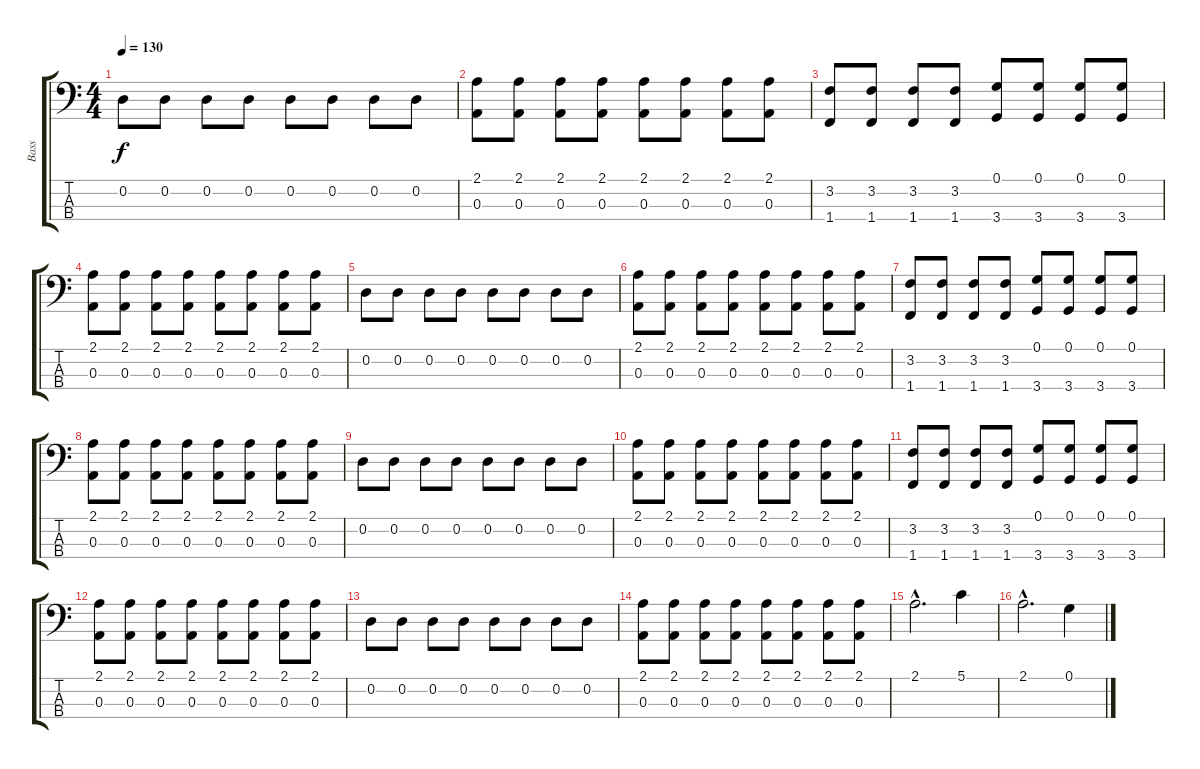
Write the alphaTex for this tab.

\track ("Bass" "Bass") {instrument fretlessbass}
\staff {score tabs}
\tuning (G2 D2 A1 E1) {hide}
\ts (4 4)
\tempo 130
\clef f4
\ks c
0.2.8{dy f} 0.2.8 0.2.8 0.2.8 0.2.8 0.2.8 0.2.8 0.2.8 |
(2.1 0.3).8 (2.1 0.3).8 (2.1 0.3).8 (2.1 0.3).8 (2.1 0.3).8 (2.1 0.3).8 (2.1 0.3).8 (2.1 0.3).8 |
(3.2 1.4).8 (3.2 1.4).8 (3.2 1.4).8 (3.2 1.4).8 (0.1 3.4).8 (0.1 3.4).8 (0.1 3.4).8 (0.1 3.4).8 |
(2.1 0.3).8 (2.1 0.3).8 (2.1 0.3).8 (2.1 0.3).8 (2.1 0.3).8 (2.1 0.3).8 (2.1 0.3).8 (2.1 0.3).8 |
0.2.8 0.2.8 0.2.8 0.2.8 0.2.8 0.2.8 0.2.8 0.2.8 |
(2.1 0.3).8 (2.1 0.3).8 (2.1 0.3).8 (2.1 0.3).8 (2.1 0.3).8 (2.1 0.3).8 (2.1 0.3).8 (2.1 0.3).8 |
(3.2 1.4).8 (3.2 1.4).8 (3.2 1.4).8 (3.2 1.4).8 (0.1 3.4).8 (0.1 3.4).8 (0.1 3.4).8 (0.1 3.4).8 |
(2.1 0.3).8 (2.1 0.3).8 (2.1 0.3).8 (2.1 0.3).8 (2.1 0.3).8 (2.1 0.3).8 (2.1 0.3).8 (2.1 0.3).8 |
0.2.8 0.2.8 0.2.8 0.2.8 0.2.8 0.2.8 0.2.8 0.2.8 |
(2.1 0.3).8 (2.1 0.3).8 (2.1 0.3).8 (2.1 0.3).8 (2.1 0.3).8 (2.1 0.3).8 (2.1 0.3).8 (2.1 0.3).8 |
(3.2 1.4).8 (3.2 1.4).8 (3.2 1.4).8 (3.2 1.4).8 (0.1 3.4).8 (0.1 3.4).8 (0.1 3.4).8 (0.1 3.4).8 |
(2.1 0.3).8 (2.1 0.3).8 (2.1 0.3).8 (2.1 0.3).8 (2.1 0.3).8 (2.1 0.3).8 (2.1 0.3).8 (2.1 0.3).8 |
0.2.8 0.2.8 0.2.8 0.2.8 0.2.8 0.2.8 0.2.8 0.2.8 |
(2.1 0.3).8 (2.1 0.3).8 (2.1 0.3).8 (2.1 0.3).8 (2.1 0.3).8 (2.1 0.3).8 (2.1 0.3).8 (2.1 0.3).8 |
2.1{hac}.2{d} 5.1.4 |
2.1{hac}.2{d} 0.1.4
